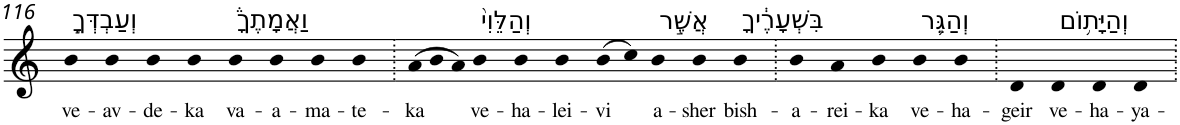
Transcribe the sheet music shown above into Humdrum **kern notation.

**kern	**text
*part1	*part1
*staff1	*staff1
*I"Piano	*
*I'Pno	*
!!LO:PB:g=z
*clefG2	*
*k[]	*
=116	=116
!LO:TX:a:t=וְעַבְדְּךָ֣	!
!	!LO:LY:b
4b	ve-
!	!LO:LY:b
4b	-av-
!	!LO:LY:b
4b	-de-
!	!LO:LY:b
4b	-ka
!LO:TX:a:t=וַאֲמָתֶךָ֒	!
!	!LO:LY:b
4b	va-
!	!LO:LY:b
4b	-a-
!	!LO:LY:b
4b	-ma-
!	!LO:LY:b
4b	-te-
=117.	=117.
!	!LO:LY:b
(12a	-ka
12b	.
12a)	.
!LO:TX:a:t=וְהַלֵּוִי֙	!
!	!LO:LY:b
4b	ve-
!	!LO:LY:b
4b	-ha-
!	!LO:LY:b
4b	-lei-
!	!LO:LY:b
(8b	-vi
8cc)	.
!LO:TX:a:t=אֲשֶׁ֣ר	!
!	!LO:LY:b
4b	a-
!	!LO:LY:b
4b	-sher
!LO:TX:a:t=בִּשְׁעָרֶ֔יךָ	!
!	!LO:LY:b
4b	bish-
=118.	=118.
!	!LO:LY:b
4b	-a-
!	!LO:LY:b
4a	-rei-
!	!LO:LY:b
4b	-ka
!LO:TX:a:t=וְהַגֵּ֛ר	!
!	!LO:LY:b
4b	ve-
!	!LO:LY:b
4b	-ha-
=119.	=119.
!	!LO:LY:b
4d	-geir
!LO:TX:a:t=וְהַיָּת֥וֹם	!
!	!LO:LY:b
4d	ve-
!	!LO:LY:b
4d	-ha-
!	!LO:LY:b
4d	-ya-
=.	=.
*-	*-
